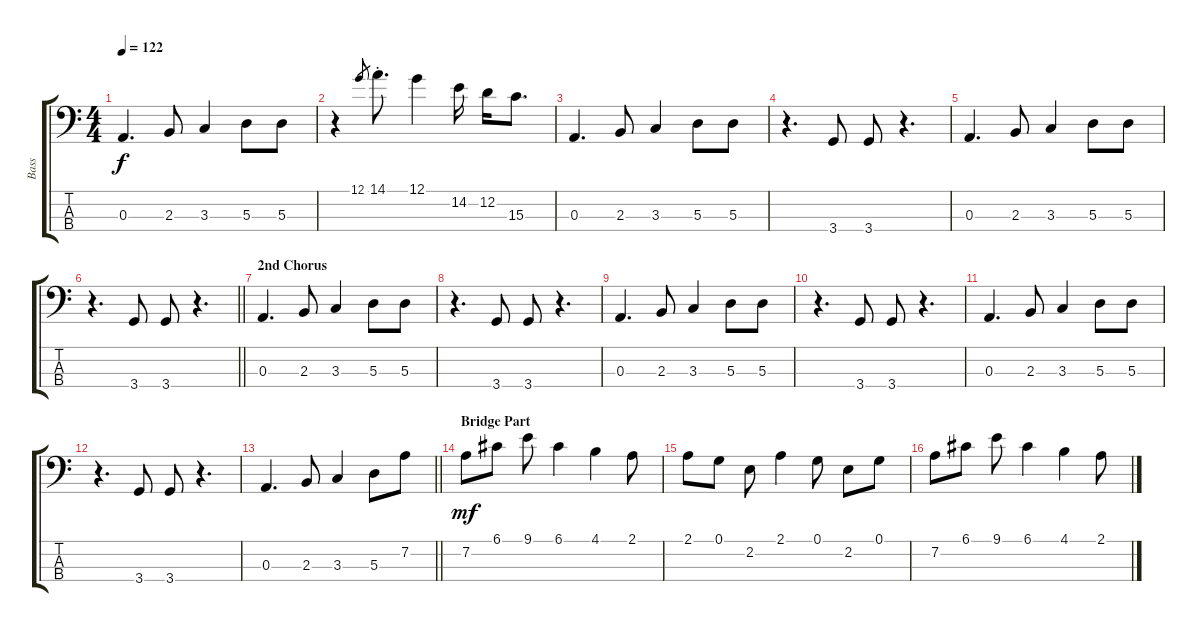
\track ("Bass" "Bass") {instrument electricbasspick}
\staff {score tabs}
\tuning (G2 D2 A1 E1) {hide}
\ts (4 4)
\tempo 122
\clef f4
\ks c
0.3.4{d dy f} 2.3.8 3.3.4 5.3.8 5.3.8 |
r.4 12.1.8{gr} 14.1{st}.8{d} 12.1.4 14.2.16 12.2.16 15.3.8{d} |
0.3.4{d} 2.3.8 3.3.4 5.3.8 5.3.8 |
r.4{d} 3.4.8 3.4.8 r.4{d} |
0.3.4{d} 2.3.8 3.3.4 5.3.8 5.3.8 |
\barLineRight lightlight
r.4{d} 3.4.8 3.4.8 r.4{d} |
\section ("" "2nd Chorus")
0.3.4{d} 2.3.8 3.3.4 5.3.8 5.3.8 |
r.4{d} 3.4.8 3.4.8 r.4{d} |
0.3.4{d} 2.3.8 3.3.4 5.3.8 5.3.8 |
r.4{d} 3.4.8 3.4.8 r.4{d} |
0.3.4{d} 2.3.8 3.3.4 5.3.8 5.3.8 |
r.4{d} 3.4.8 3.4.8 r.4{d} |
\barLineRight lightlight
0.3.4{d} 2.3.8 3.3.4 5.3.8 7.2.8 |
\section ("" "Bridge Part")
7.2.8{dy mf} 6.1.8 9.1.8 6.1.4 4.1.4 2.1.8 |
2.1.8 0.1.8 2.2.8 2.1.4 0.1.8 2.2.8 0.1.8 |
7.2.8 6.1.8 9.1.8 6.1.4 4.1.4 2.1.8
